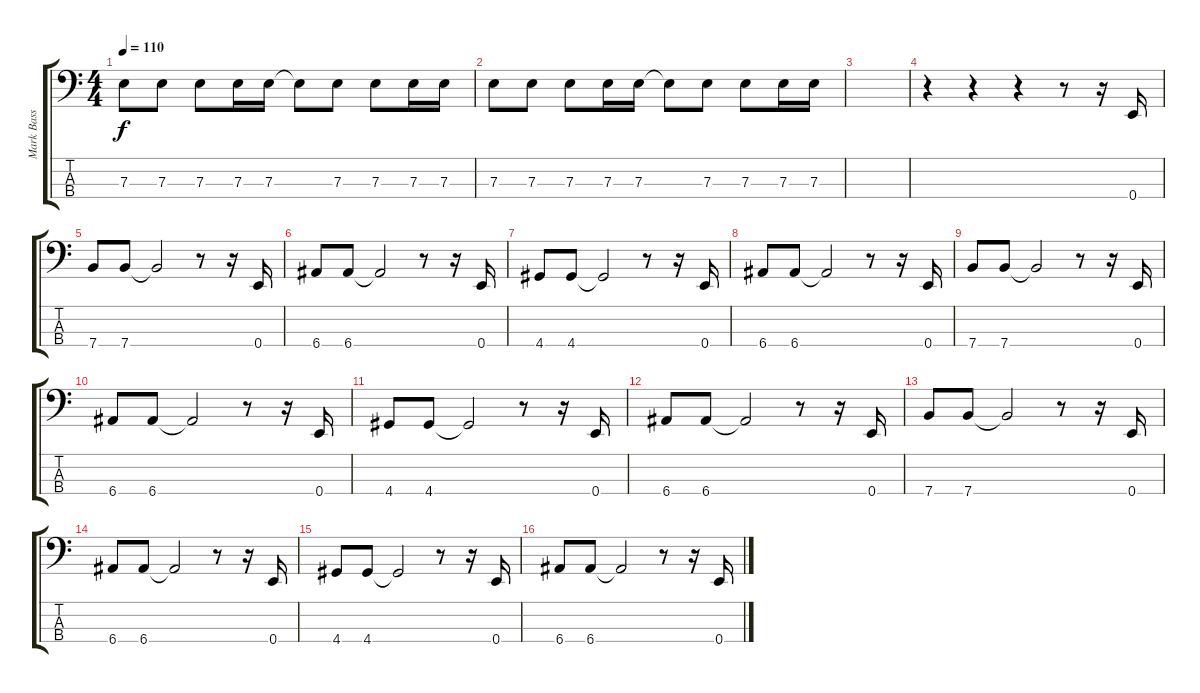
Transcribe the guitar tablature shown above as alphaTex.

\track ("Mark Bass" "Mark Bass") {instrument acousticbass}
\staff {score tabs}
\tuning (G2 D2 A1 E1) {hide}
\ts (4 4)
\tempo 110
\clef f4
\ks c
7.3.8{dy f} 7.3.8 7.3.8 7.3.16 7.3.16 7.3{t}.8 7.3.8 7.3.8 7.3.16 7.3.16 |
7.3.8 7.3.8 7.3.8 7.3.16 7.3.16 7.3{t}.8 7.3.8 7.3.8 7.3.16 7.3.16 |
|
r.4 r.4 r.4 r.8 r.16 0.4.16 |
7.4.8 7.4.8 7.4{t}.2 r.8 r.16 0.4.16 |
6.4.8 6.4.8 6.4{t}.2 r.8 r.16 0.4.16 |
4.4.8 4.4.8 4.4{t}.2 r.8 r.16 0.4.16 |
6.4.8 6.4.8 6.4{t}.2 r.8 r.16 0.4.16 |
7.4.8 7.4.8 7.4{t}.2 r.8 r.16 0.4.16 |
6.4.8 6.4.8 6.4{t}.2 r.8 r.16 0.4.16 |
4.4.8 4.4.8 4.4{t}.2 r.8 r.16 0.4.16 |
6.4.8 6.4.8 6.4{t}.2 r.8 r.16 0.4.16 |
7.4.8 7.4.8 7.4{t}.2 r.8 r.16 0.4.16 |
6.4.8 6.4.8 6.4{t}.2 r.8 r.16 0.4.16 |
4.4.8 4.4.8 4.4{t}.2 r.8 r.16 0.4.16 |
6.4.8 6.4.8 6.4{t}.2 r.8 r.16 0.4.16
